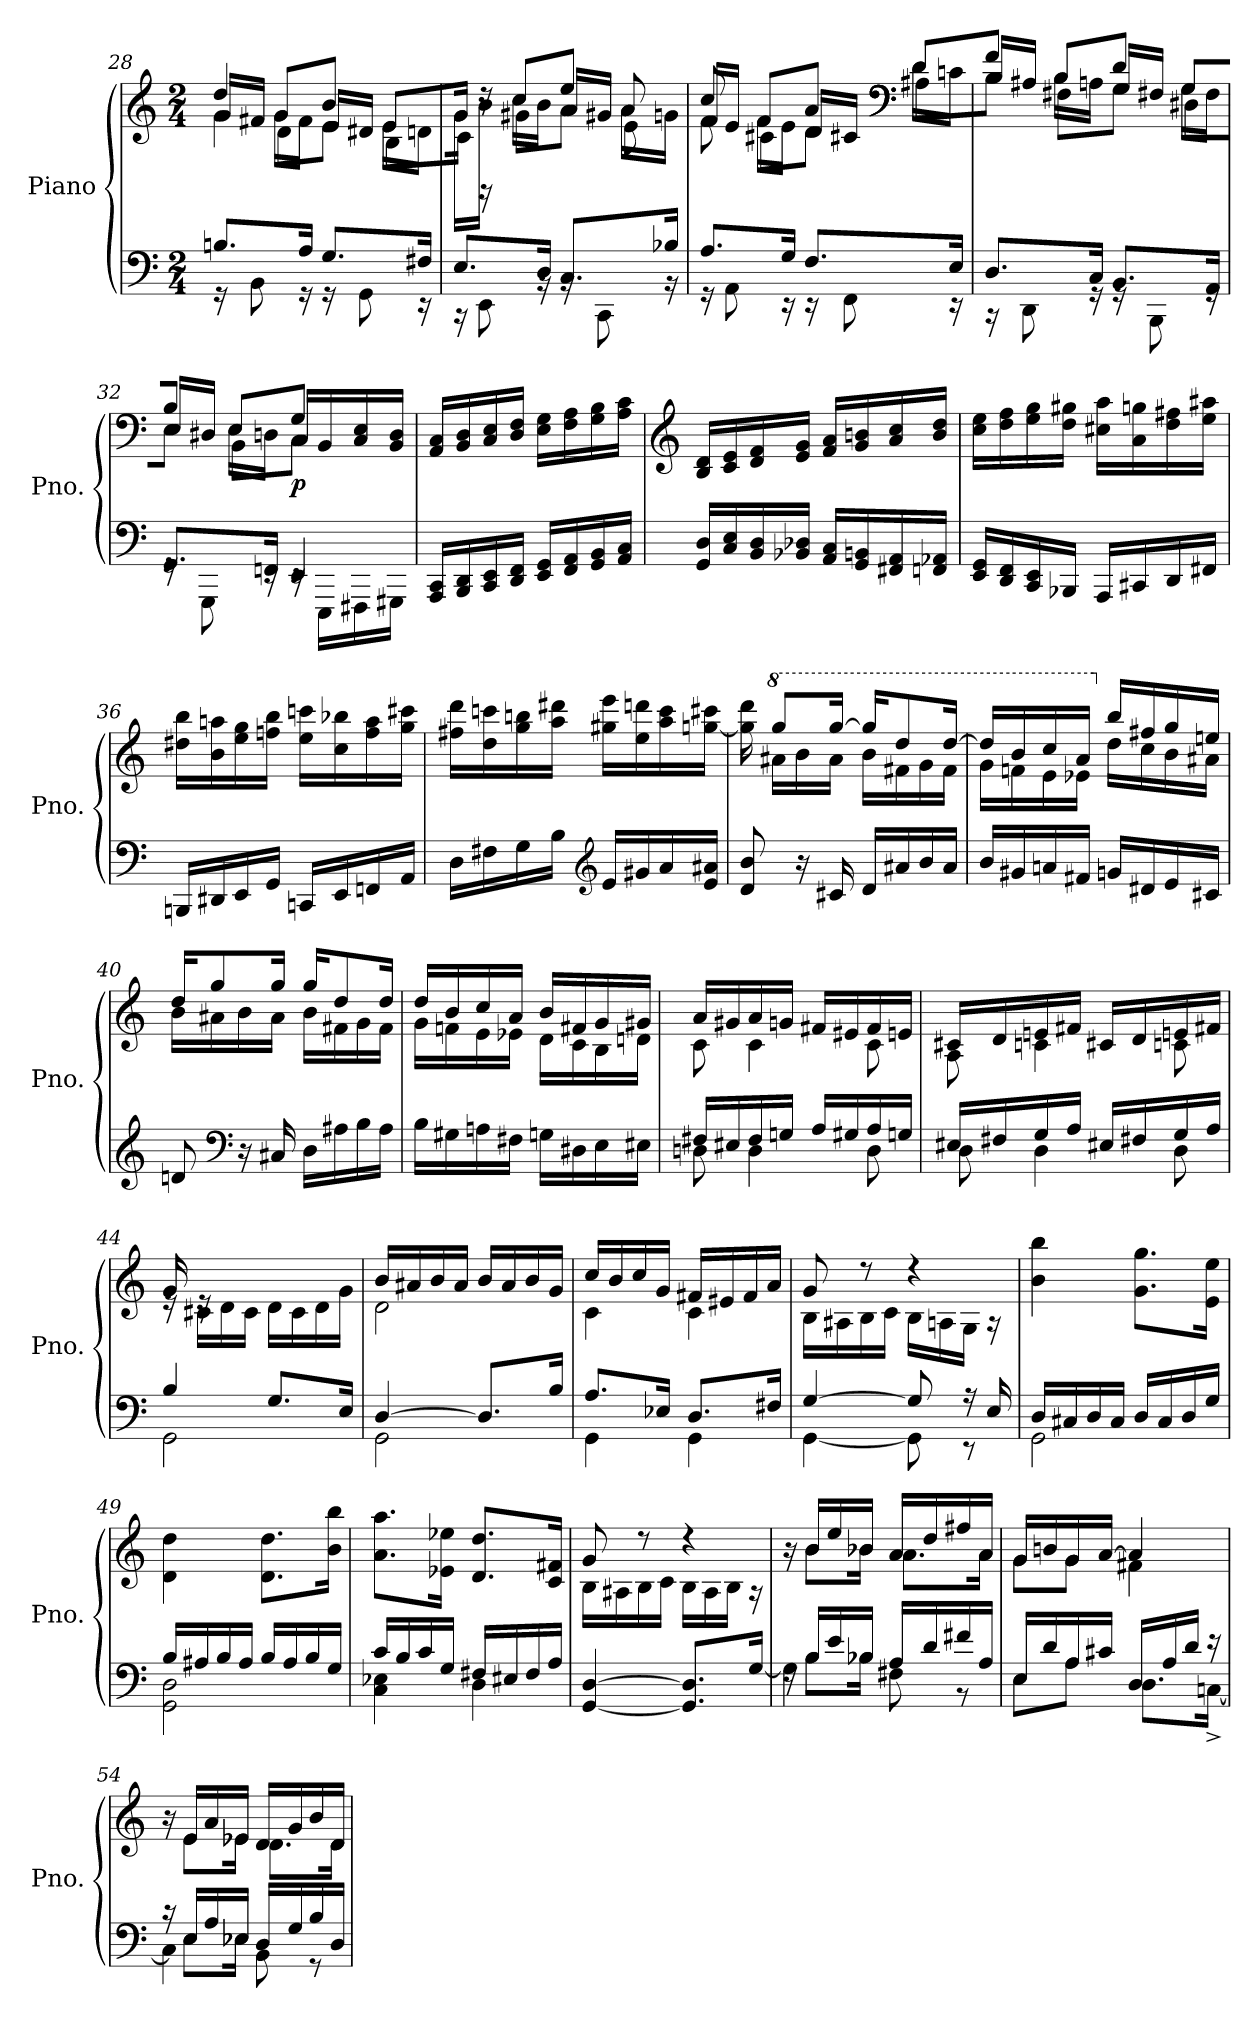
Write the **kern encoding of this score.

**kern	**kern	**dynam
*part1	*part1	*part1
*staff2	*staff1	*staff1/2
*I"Piano	*	*
*I'Pno.	*	*
*clefF4	*clefG2	*
*k[]	*k[]	*
*M2/4	*M2/4	*
=28	=28	=28
*^	*^	*
*	*	*	*^	*
8.Bn/L	16r	8dd/J	16g/LL	8g\J	.
.	8BB\	.	16f#X/JJ	.	.
.	.	8g/L	16g\LL	8d\L	.
16A/Jk	16r	.	16f#\JJ	.	.
8.G/L	16r	8b/J	16e/LL	8e\J	.
.	8GG\	.	16d#X/JJ	.	.
.	.	8e/L	16e\LL	8B\L	.
16F#X/Jk	16r	.	16dn\JJ	.	.
=29	=29	=29	=29	=29	=29
8.E/L	16r	16g/Jk	16g\LL	16c\Jk	.
.	8EE\	16rdd	16b\JJ	16rGG	.
.	.	8cc/L	16cc\LL	8g#X\L	.
16D/Jk	16rBB	.	16b\JJ	.	.
8.C/L	16rBB	8ee/J	16a/LL	8a\J	.
.	8CC\	.	16g#X/JJ	.	.
.	.	8a/	16a\LL	8e\	.
16B-X/Jk	16rBB	.	16gn\JJ	.	.
!!LO:LB:g=z	!!	!!
=30	=30	=30	=30	=30	=30
8.A/L	16r	8cc/	16f/LL	8f\	.
.	8AA\	.	16e/JJ	.	.
.	.	8f/L	16f\LL	8c#X\L	.
16G/Jk	16r	.	16e\JJ	.	.
8.F/L	16r	8a/J	16d/LL	8d\J	.
.	8FF\	.	16c#X/JJ	.	.
*	*	*clefF4	*	*	*
.	.	8d/L	16d\LL	8A#X\L	.
16E/Jk	16r	.	16cn\JJ	.	.
=31	=31	=31	=31	=31	=31
8.D/L	16r	8f/J	16B/LL	8B\J	.
.	8DD\	.	16A#X/JJ	.	.
.	.	8B/L	16B\LL	8F#X\L	.
16C/Jk	16rGG	.	16An\JJ	.	.
8.BB/L	16rGG	8d/J	16G/LL	8G\J	.
.	8BBB\	.	16F#X/JJ	.	.
.	.	8G/L	16G\LL	8D#X\L	.
16AA/Jk	16rGG	.	16F#\JJ	.	.
=32	=32	=32	=32	=32	=32
8.GG/L	16rGG	8B/J	16E/LL	8E\J	.
.	8GGG\	.	16D#X/JJ	.	.
.	.	8E/L	16E\LL	8BB\L	.
16FFn/Jk	16rEE	.	16Dn\JJ	.	.
!	!	!	!	!	!LO:DY:b
4EE/	16rEE	8G/J	16C/LL	8C\J	p
.	16EEE\LL	.	16BB/	.	.
.	16FFF#X\	8reyy	16C/ 16E/	8rAAAyy	.
.	16GGG#X\JJ	.	16BB/ 16D/JJ	.	.
*v	*v	*	*	*	*
*	*v	*v	*v	*
=33	=33	=33
16AAA/ 16CC/LL	16AA/ 16C/LL	.
16BBB/ 16DD/	16BB/ 16D/	.
16CC/ 16EE/	16C/ 16E/	.
16DD/ 16FF/JJ	16D/ 16F/JJ	.
16EE/ 16GG/LL	16E\ 16G\LL	.
16FF/ 16AA/	16F\ 16A\	.
16GG/ 16BB/	16G\ 16B\	.
16AA/ 16C/JJ	16A\ 16c\JJ	.
!!LO:PB:g=z
=34	=34	=34
*	*clefG2	*
16GG/ 16D/LL	16B/ 16d/LL	.
16C/ 16E/	16c/ 16e/	.
16BB/ 16D/	16d/ 16f/	.
16BB-X/ 16D-X/JJ	16e/ 16g/JJ	.
16AA/ 16C/LL	16f/ 16a/LL	.
16GG/ 16BBn/	16g/ 16bn/	.
16FF#X/ 16AA/	16a/ 16cc/	.
16FFn/ 16AA-X/JJ	16b/ 16dd/JJ	.
=35	=35	=35
16EE/ 16GG/LL	16cc\ 16ee\LL	.
16DD/ 16FF/	16dd\ 16ff\	.
16CC/ 16EE/	16ee\ 16gg\	.
16BBB-X/JJ	16dd\ 16gg#X\JJ	.
16AAA/LL	16cc#X\ 16aa\LL	.
16CC#X/	16a\ 16ggn\	.
16DD/	16dd\ 16ff#X\	.
16FF#X/JJ	16ee\ 16aa#X\JJ	.
=36	=36	=36
16BBBn/LL	16dd#X\ 16bb\LL	.
16DD#X/	16b\ 16aan\	.
16EE/	16ee\ 16gg\	.
16GG/JJ	16ffn\ 16bb\JJ	.
16CCn/LL	16ee\ 16cccn\LL	.
16EE/	16cc\ 16bb-X\	.
16FFn/	16ff\ 16aa\	.
16AA/JJ	16gg\ 16ccc#X\JJ	.
=37	=37	=37
16D\LL	16ff#X\ 16ddd\LL	.
16F#X\	16dd\ 16cccn\	.
16G\	16gg\ 16bbn\	.
16B\JJ	16aa\ 16ddd#X\JJ	.
*clefG2	*	*
16e/LL	16gg#X\ 16eee\LL	.
16g#X/	16ee\ 16dddn\	.
16a/	16aa\ 16ccc\	.
16e/ 16a#X/JJ	[16ggn\ 16ccc#X\JJ	.
!!LO:LB:g=z
=38	=38	=38
*	*^	*
8d/ 8b/	16gg\] 16ddd\	16rcyy	.
*	*8va	*	*
.	8ggg/L	16aa#X\LL	.
16r	.	16bb\	.
16c#X/	[16ggg/Jk	16aa#\JJ	.
16d/LL	16ggg/KL]	16bb\LL	.
16a#X/	8ddd/	16ff#X\	.
16b/	.	16gg\	.
16a#/JJ	[16ddd/Jk	16ff#\JJ	.
=39	=39	=39	=39
16b/LL	16ddd/LL]	16gg\LL	.
16g#X/	16bb/	16ffn\	.
16an/	16ccc/	16ee\	.
16f#X/JJ	16aa/JJ	16ee-X\JJ	.
*	*X8va	*	*
16gn/LL	16bb/LL	16dd\LL	.
16d#X/	16ff#X/	16cc\	.
16e/	16gg/	16b\	.
16c#X/JJ	16een/JJ	16a#X\JJ	.
=40	=40	=40	=40
8dn/	16dd/KL	16b\LL	.
.	8gg/	16a#X\	.
*clefF4	*	*	*
16r	.	16b\	.
16C#X/	16gg/Jk	16a#\JJ	.
16D\LL	16gg/KL	16b\LL	.
16A#X\	8dd/	16f#X\	.
16B\	.	16g\	.
16A#\JJ	16dd/Jk	16f#\JJ	.
=41	=41	=41	=41
16B\LL	16dd/LL	16g\LL	.
16G#X\	16b/	16fn\	.
16An\	16cc/	16e\	.
16F#X\JJ	16a/JJ	16e-X\JJ	.
16Gn\LL	16b/LL	16d\LL	.
16D#X\	16f#X/	16c\	.
16E\	16g/	16B\	.
16E#X\JJ	16g#X/JJ	16dn\JJ	.
!!LO:LB:g=z	!!
=42	=42	=42	=42
*^	*	*	*
16F#X/LL	8Dn\	16a/LL	8c\	.
16E#X/	.	16g#X/	.	.
16F#/	4D\	16a/	4c\	.
16Gn/JJ	.	16gn/JJ	.	.
16A/LL	.	16f#X/LL	.	.
16G#X/	.	16e#X/	.	.
16A/	8D\	16f#/	8c\	.
16Gn/JJ	.	16en/JJ	.	.
=43	=43	=43	=43	=43
16E#X/LL	8D\	16c#X/LL	8A\	.
16F#X/	.	16d/	.	.
16G/	4D\	16en/	4cn\	.
16A/JJ	.	16f#X/JJ	.	.
16E#X/LL	.	16c#X/LL	.	.
16F#X/	.	16d/	.	.
16G/	8D\	16en/	8cn\	.
16A/JJ	.	16f#X/JJ	.	.
=44	=44	=44	=44	=44
4B/	2GG\	16g/	16re	.
.	.	16re	16c#X\LL	.
.	.	8ryy	16d\	.
.	.	.	16c#\JJ	.
8.G/L	.	4ryy	16d\LL	.
.	.	.	16c#\	.
.	.	.	16d\	.
16E/Jk	.	.	16g\JJ	.
=45	=45	=45	=45	=45
[4D/	2GG\	16b/LL	2d\	.
.	.	16a#X/	.	.
.	.	16b/	.	.
.	.	16a#/JJ	.	.
8.D/L]	.	16b/LL	.	.
.	.	16a#/	.	.
.	.	16b/	.	.
16B/Jk	.	16g/JJ	.	.
=46	=46	=46	=46	=46
8.A/L	4GG\	16cc/LL	4c\	.
.	.	16b/	.	.
.	.	16cc/	.	.
16E-X/Jk	.	16g/JJ	.	.
8.D/L	4GG\	16f#X/LL	4c\	.
.	.	16e#X/	.	.
.	.	16f#/	.	.
16F#X/Jk	.	16a/JJ	.	.
!!LO:LB:g=z	!!
=47	=47	=47	=47	=47
[4G/	[4GG\	8g/	16B\LL	.
.	.	.	16A#X\	.
.	.	8r	16B\	.
.	.	.	16c\JJ	.
8G/]	8GG\]	4r	16B\LL	.
.	.	.	16An\	.
16r	8r	.	16G\JJ	.
16E/	.	.	16r	.
*	*	*v	*v	*
=48	=48	=48	=48
16D/LL	2GG\	4b\ 4bb\	.
16C#X/	.	.	.
16D/	.	.	.
16C#/JJ	.	.	.
16D/LL	.	8.g\ 8.gg\L	.
16C#/	.	.	.
16D/	.	.	.
16G/JJ	.	16e\ 16ee\Jk	.
=49	=49	=49	=49
16B/LL	2GG\ 2D\	4d\ 4dd\	.
16A#X/	.	.	.
16B/	.	.	.
16A#/JJ	.	.	.
16B/LL	.	8.d\ 8.dd\L	.
16A#/	.	.	.
16B/	.	.	.
16G/JJ	.	16b\ 16bb\Jk	.
=50	=50	=50	=50
16c/LL	4C\ 4E-X\	8.a\ 8.aa\L	.
16B/	.	.	.
16c/	.	.	.
16G/JJ	.	16e-X\ 16ee-X\Jk	.
16F#X/LL	4D\	8.d/ 8.dd/L	.
16E#X/	.	.	.
16F#/	.	.	.
16A/JJ	.	16c/ 16f#X/Jk	.
*v	*v	*	*
=51	=51	=51
*	*^	*
[4GG/ [4D/	8g/	16B\LL	.
.	.	16A#X\	.
.	8r	16B\	.
.	.	16c\JJ	.
8.GG/] 8.D/]L	4r	16B\LL	.
.	.	16A#\	.
.	.	16B\JJ	.
[16G/Jk	.	16r	.
!!LO:PB:g=z	!!
=52	=52	=52	=52
*^	*	*	*
*	*^	*	*	*
16rF	4G\]	16rFFFyy	16r	16ryy	.
16B/LL	.	8B\L	16b/LL	8b\L	.
16e/	.	.	16ee/	.	.
16B-X/JJ	.	16B-\Jk	16b-X/JJ	16b-\Jk	.
16A/LL	8F#X\	4rDDDyy	16a/LL	8.a\L	.
16d/	.	.	16dd/	.	.
16f#X/	8r	.	16ff#X/	.	.
16A/JJ	.	.	16a/JJ	16a\Jk	.
*	*v	*v	*	*	*
=53	=53	=53	=53	=53
16E/LL	8E\L	16g/LL	8g\L	.
16d/	.	16bn/	.	.
16A/	8A\J	16g/	8g\J	.
16c#X/JJ	.	[16a/JJ	.	.
16D/LL	8.D\L	4a/]	4f#X\	.
16A/	.	.	.	.
16d/JJ	.	.	.	.
16r	[16Cn^\Jk	.	.	.
=54	=54	=54	=54	=54
*	*^	*	*	*
16r	4C\]	16rDDDyy	16r	16rgyy	.
16E/LL	.	8E\L	16e/LL	8e\L	.
16A/	.	.	16a/	.	.
16E-X/JJ	.	16E-\Jk	16e-X/JJ	16e-\Jk	.
16D/LL	8BB\	4rBBBByy	16d/LL	8.d\L	.
16G/	.	.	16g/	.	.
16B/	8r	.	16b/	.	.
16D/JJ	.	.	16d/JJ	16d\Jk	.
*v	*v	*v	*	*	*
*	*v	*v	*
=	=	=
*-	*-	*-
